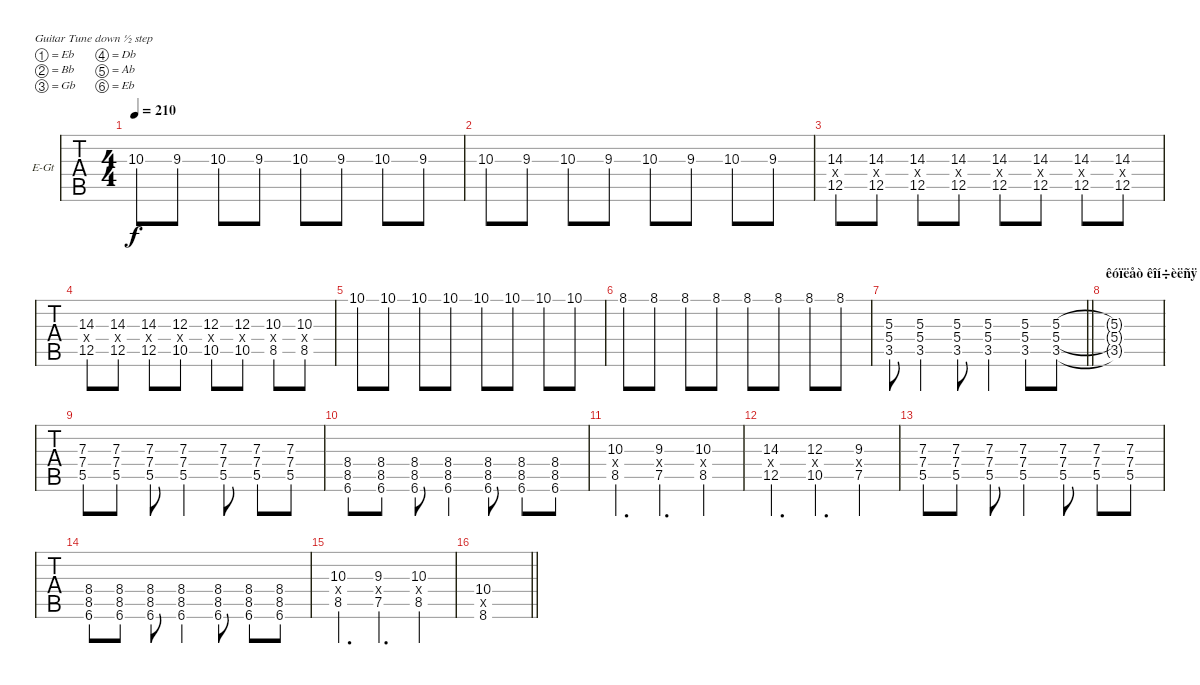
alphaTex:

\bracketExtendMode groupsimilarinstruments
\firstSystemTrackNameOrientation horizontal
\otherSystemsTrackNameOrientation horizontal
\track ("Electric Guitar2" "E-Gt") {instrument distortionguitar}
\staff {tabs}
\tuning (Eb4 Bb3 Gb3 Db3 Ab2 Eb2)
\ts (4 4)
\tempo 210
\clef g2
\ks c
10.3.8{dy f} 9.3.8 10.3.8 9.3.8 10.3.8 9.3.8 10.3.8 9.3.8 |
10.3.8 9.3.8 10.3.8 9.3.8 10.3.8 9.3.8 10.3.8 9.3.8 |
(14.3 0.4{x} 12.5).8 (14.3 0.4{x} 12.5).8 (14.3 0.4{x} 12.5).8 (14.3 0.4{x} 12.5).8 (14.3 0.4{x} 12.5).8 (14.3 0.4{x} 12.5).8 (14.3 0.4{x} 12.5).8 (14.3 0.4{x} 12.5).8 |
(14.3 0.4{x} 12.5).8 (14.3 0.4{x} 12.5).8 (14.3 0.4{x} 12.5).8 (12.3 0.4{x} 10.5).8 (12.3 0.4{x} 10.5).8 (12.3 0.4{x} 10.5).8 (10.3 0.4{x} 8.5).8 (10.3 0.4{x} 8.5).8 |
10.1.8 10.1.8 10.1.8 10.1.8 10.1.8 10.1.8 10.1.8 10.1.8 |
8.1.8 8.1.8 8.1.8 8.1.8 8.1.8 8.1.8 8.1.8 8.1.8 |
\barLineRight lightlight
(5.3 5.4 3.5).8 (5.3 5.4 3.5).4 (5.3 5.4 3.5).8 (5.3 5.4 3.5).4 (5.3 5.4 3.5).8 (5.3 5.4 3.5).8 |
\section ("" "êóïëåò êîí÷èëñÿ")
(5.3{t} 5.4{t} 3.5{t}).1 |
(7.3 7.4 5.5).8 (7.3 7.4 5.5).8 (7.3 7.4 5.5).8 (7.3 7.4 5.5).4 (7.3 7.4 5.5).8 (7.3 7.4 5.5).8 (7.3 7.4 5.5).8 |
(8.4 8.5 6.6).8 (8.4 8.5 6.6).8 (8.4 8.5 6.6).8 (8.4 8.5 6.6).4 (8.4 8.5 6.6).8 (8.4 8.5 6.6).8 (8.4 8.5 6.6).8 |
(10.3 0.4{x} 8.5).4{d} (9.3 0.4{x} 7.5).4{d} (10.3 0.4{x} 8.5).4 |
(14.3 7.4{x} 12.5).4{d} (12.3 0.4{x} 10.5).4{d} (9.3 0.4{x} 7.5).4 |
(7.3 7.4 5.5).8 (7.3 7.4 5.5).8 (7.3 7.4 5.5).8 (7.3 7.4 5.5).4 (7.3 7.4 5.5).8 (7.3 7.4 5.5).8 (7.3 7.4 5.5).8 |
(8.4 8.5 6.6).8 (8.4 8.5 6.6).8 (8.4 8.5 6.6).8 (8.4 8.5 6.6).4 (8.4 8.5 6.6).8 (8.4 8.5 6.6).8 (8.4 8.5 6.6).8 |
(10.3 0.4{x} 8.5).4{d} (9.3 0.4{x} 7.5).4{d} (10.3 0.4{x} 8.5).4 |
\barLineRight lightlight
(10.4 0.5{x} 8.6).1
